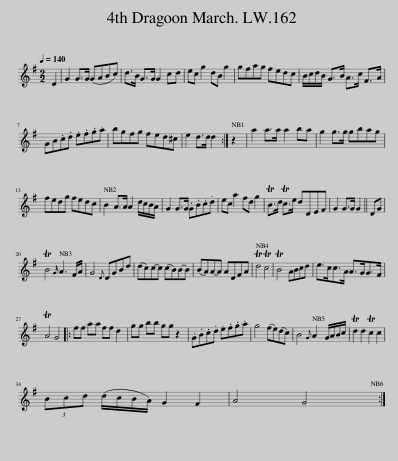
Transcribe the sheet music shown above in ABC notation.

X:1
L:1/8
Q:1/4=140
M:2/2
I:linebreak $
K:G
V:1 treble
V:1
 D2 | G2 G>G (GABc) | d>B G>G G2 cd | ec g2 dB g2 | gfag fedc | %5
 B/c/d/B/ G>B A>c F>A |$ GB.c.d .e.f.g.a | bgfg fed^c | e2 d>d d2 :| z2 | %10
 a2 a>a a2 ba | g2 g>g gbag |$ fedg fedc | B2 A>A A2 d/c/B/A/ | G2 G>G .G.B.c.d | %15
 ec a2 fd g2 | TB>d Tc>e dDEF | G2 G>G G2 || DG |$ TB4{G} A3 F/A/ | %20
 G4{D} DGBd | (dc)c-c (cB)B-B | (BA)A-A ADFA | Td4 Tc4 | TB4 ABcd | %25
 e>cc>A A>GG>F |$ TA4 G4 |: ff aa ff d2 | gg bb gg z2 | .G.B.c.d .e.f.g.a | %30
 g4 (fe)(dc) | B4{G} A2 G/A/B/c/ | Td2 d2 Tc2 c2 |$ (3Bcd (d/c/B/A/) G2 F2 | A4 G4 :| %35
